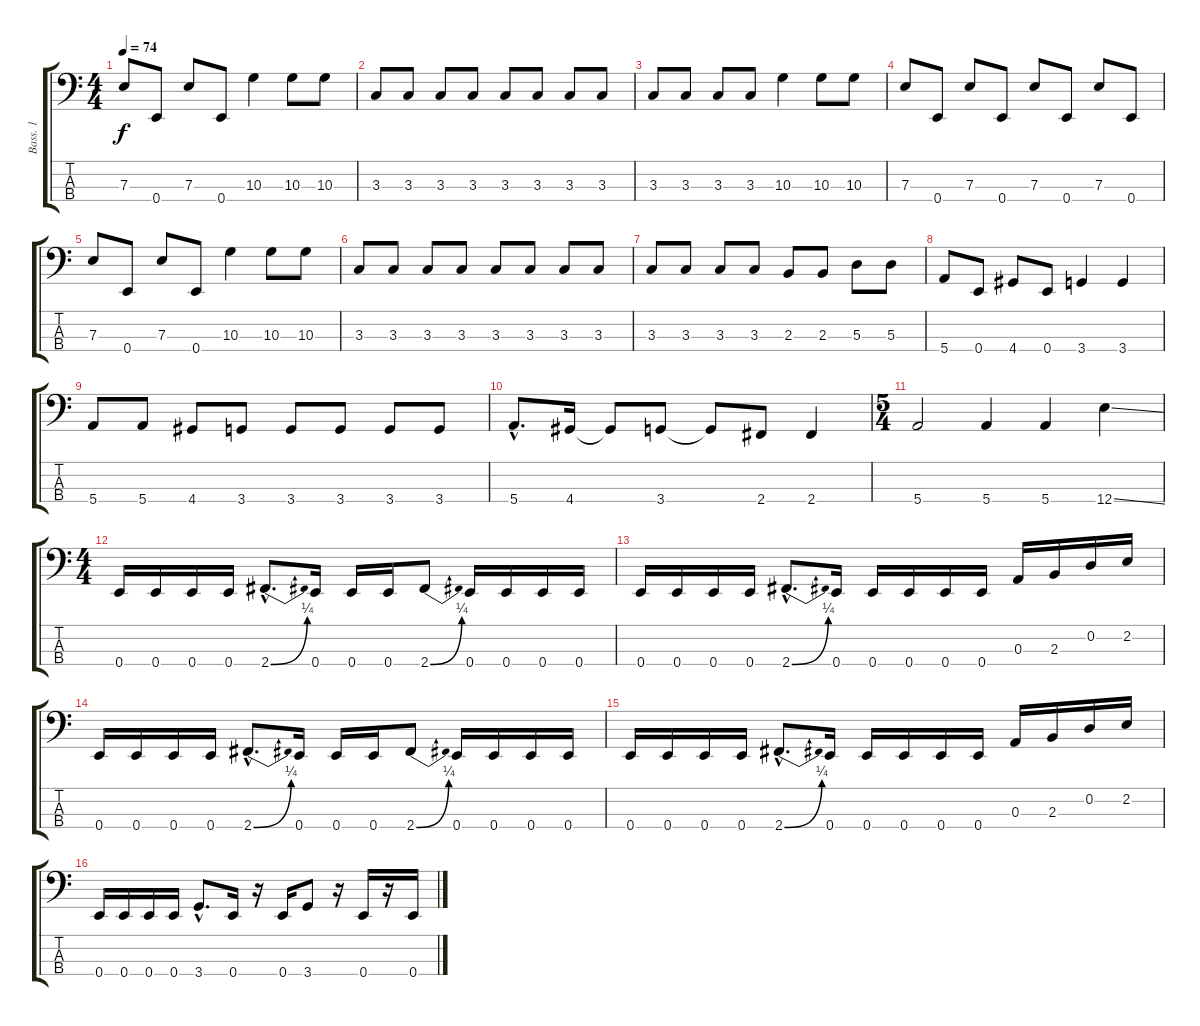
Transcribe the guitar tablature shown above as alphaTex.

\track ("Bass. 1" "Bass. 1") {instrument electricbassfinger}
\staff {score tabs}
\tuning (G2 D2 A1 E1) {hide}
\ts (4 4)
\tempo 74
\clef f4
\ks c
7.3.8{dy f} 0.4.8 7.3.8 0.4.8 10.3.4 10.3.8 10.3.8 |
3.3.8 3.3.8 3.3.8 3.3.8 3.3.8 3.3.8 3.3.8 3.3.8 |
3.3.8 3.3.8 3.3.8 3.3.8 10.3.4 10.3.8 10.3.8 |
7.3.8 0.4.8 7.3.8 0.4.8 7.3.8 0.4.8 7.3.8 0.4.8 |
7.3.8 0.4.8 7.3.8 0.4.8 10.3.4 10.3.8 10.3.8 |
3.3.8 3.3.8 3.3.8 3.3.8 3.3.8 3.3.8 3.3.8 3.3.8 |
3.3.8 3.3.8 3.3.8 3.3.8 2.3.8 2.3.8 5.3.8 5.3.8 |
5.4.8 0.4.8 4.4.8 0.4.8 3.4.4 3.4.4 |
5.4.8 5.4.8 4.4.8 3.4.8 3.4.8 3.4.8 3.4.8 3.4.8 |
5.4{hac}.8{d} 4.4.16 4.4{t}.8 3.4.8 3.4{t}.8 2.4.8 2.4.4 |
\ts (5 4)
5.4.2 5.4.4 5.4.4 12.4{ss}.4 |
\ts (4 4)
0.4.16 0.4.16 0.4.16 0.4.16 2.4{be (bend 0 0 60 1) hac}.8{d} 0.4.16 0.4.16 0.4.16 2.4{be (bend 0 0 60 1)}.8 0.4.16 0.4.16 0.4.16 0.4.16 |
0.4.16 0.4.16 0.4.16 0.4.16 2.4{be (bend 0 0 60 1) hac}.8{d} 0.4.16 0.4.16 0.4.16 0.4.16 0.4.16 0.3.16 2.3.16 0.2.16 2.2.16 |
0.4.16 0.4.16 0.4.16 0.4.16 2.4{be (bend 0 0 60 1) hac}.8{d} 0.4.16 0.4.16 0.4.16 2.4{be (bend 0 0 60 1)}.8 0.4.16 0.4.16 0.4.16 0.4.16 |
0.4.16 0.4.16 0.4.16 0.4.16 2.4{be (bend 0 0 60 1) hac}.8{d} 0.4.16 0.4.16 0.4.16 0.4.16 0.4.16 0.3.16 2.3.16 0.2.16 2.2.16 |
0.4.16 0.4.16 0.4.16 0.4.16 3.4{hac}.8{d} 0.4.16 r.16 0.4.16 3.4.8 r.16 0.4.16 r.16 0.4.16
